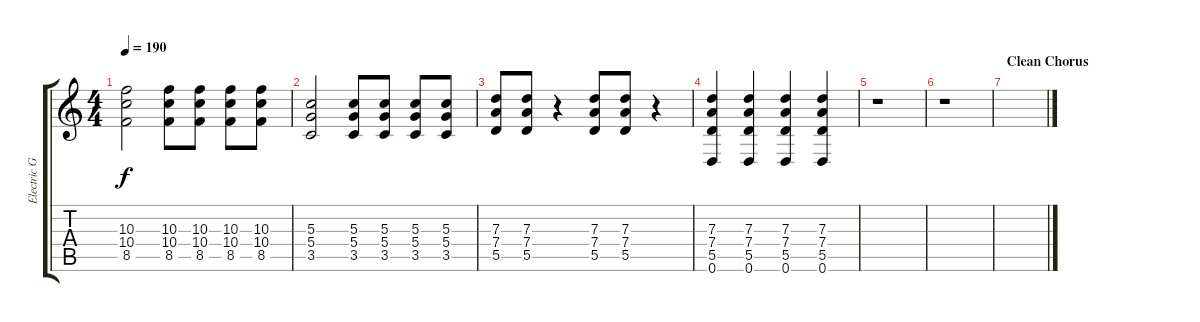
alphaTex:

\track ("Electric Guitar - 2nd" "Electric G") {instrument overdrivenguitar}
\staff {score tabs}
\tuning (E4 B3 G3 D3 A2 D2) {hide}
\ts (4 4)
\tempo 190
\clef g2
\ks c
(10.3 10.4 8.5).2{dy f} (10.3 10.4 8.5).8 (10.3 10.4 8.5).8 (10.3 10.4 8.5).8 (10.3 10.4 8.5).8 |
(5.3 5.4 3.5).2 (5.3 5.4 3.5).8 (5.3 5.4 3.5).8 (5.3 5.4 3.5).8 (5.3 5.4 3.5).8 |
(7.3 7.4 5.5).8 (7.3 7.4 5.5).8 r.4 (7.3 7.4 5.5).8 (7.3 7.4 5.5).8 r.4 |
(7.3 7.4 5.5 0.6).4 (7.3 7.4 5.5 0.6).4 (7.3 7.4 5.5 0.6).4 (7.3 7.4 5.5 0.6).4 |
r.1 |
r.1 |
\section ("" "Clean Chorus")
